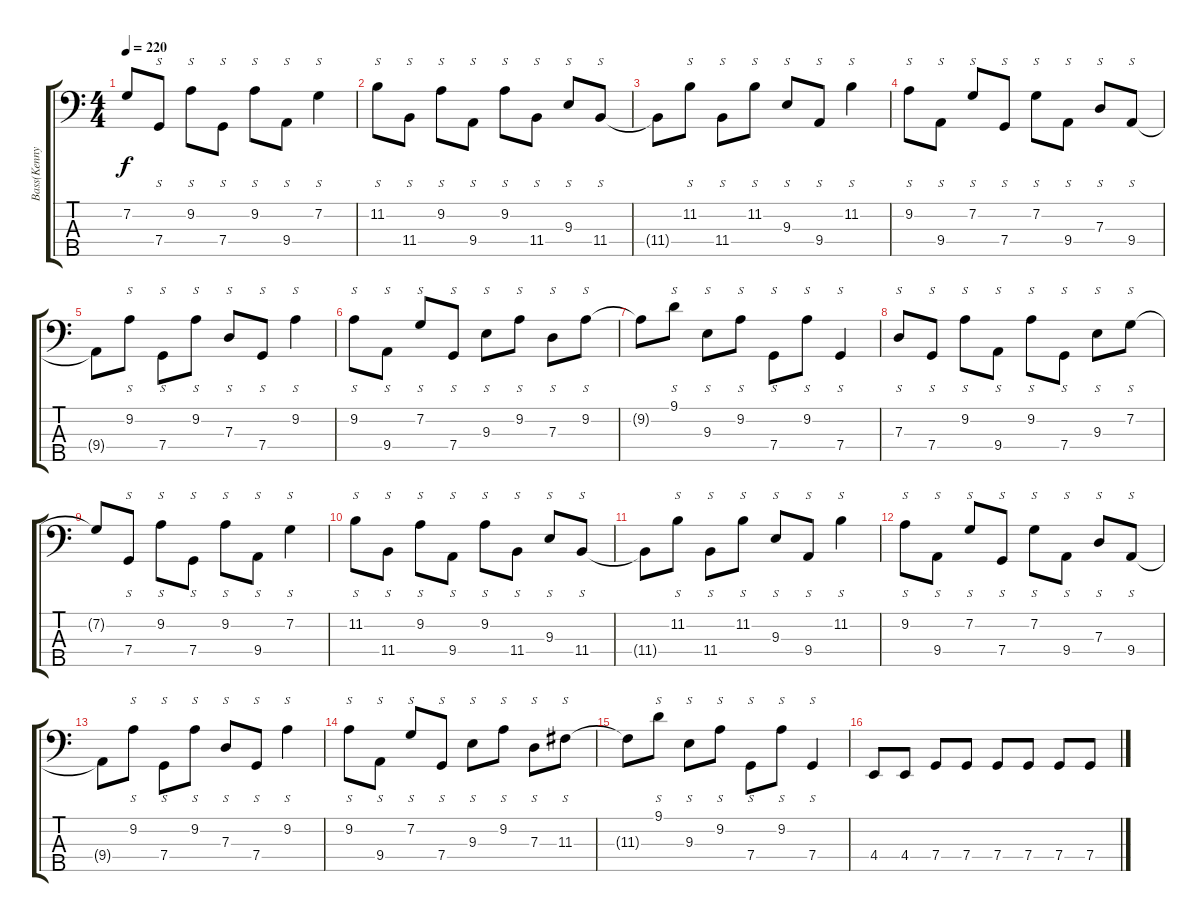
\track ("Bass(Kenny Arehart)" "Bass(Kenny") {instrument electricbassfinger}
\staff {score tabs}
\tuning (F2 C2 G1 C1 A0) {hide}
\ts (4 4)
\tempo 220
\clef f4
\ks c
7.2{t}.8{dy f} 7.4.8{s} 9.2.8{s} 7.4.8{s} 9.2.8{s} 9.4.8{s} 7.2.4{s} |
11.2.8{s} 11.4.8{s} 9.2.8{s} 9.4.8{s} 9.2.8{s} 11.4.8{s} 9.3.8{s} 11.4.8{s} |
11.4{t}.8 11.2.8{s} 11.4.8{s} 11.2.8{s} 9.3.8{s} 9.4.8{s} 11.2.4{s} |
9.2.8{s} 9.4.8{s} 7.2.8{s} 7.4.8{s} 7.2.8{s} 9.4.8{s} 7.3.8{s} 9.4.8{s} |
9.4{t}.8 9.2.8{s} 7.4.8{s} 9.2.8{s} 7.3.8{s} 7.4.8{s} 9.2.4{s} |
9.2.8{s} 9.4.8{s} 7.2.8{s} 7.4.8{s} 9.3.8{s} 9.2.8{s} 7.3.8{s} 9.2.8{s} |
9.2{t}.8 9.1.8{s} 9.3.8{s} 9.2.8{s} 7.4.8{s} 9.2.8{s} 7.4.4{s} |
7.3.8{s} 7.4.8{s} 9.2.8{s} 9.4.8{s} 9.2.8{s} 7.4.8{s} 9.3.8{s} 7.2.8{s} |
7.2{t}.8 7.4.8{s} 9.2.8{s} 7.4.8{s} 9.2.8{s} 9.4.8{s} 7.2.4{s} |
11.2.8{s} 11.4.8{s} 9.2.8{s} 9.4.8{s} 9.2.8{s} 11.4.8{s} 9.3.8{s} 11.4.8{s} |
11.4{t}.8 11.2.8{s} 11.4.8{s} 11.2.8{s} 9.3.8{s} 9.4.8{s} 11.2.4{s} |
9.2.8{s} 9.4.8{s} 7.2.8{s} 7.4.8{s} 7.2.8{s} 9.4.8{s} 7.3.8{s} 9.4.8{s} |
9.4{t}.8 9.2.8{s} 7.4.8{s} 9.2.8{s} 7.3.8{s} 7.4.8{s} 9.2.4{s} |
9.2.8{s} 9.4.8{s} 7.2.8{s} 7.4.8{s} 9.3.8{s} 9.2.8{s} 7.3.8{s} 11.3.8{s} |
11.3{t}.8 9.1.8{s} 9.3.8{s} 9.2.8{s} 7.4.8{s} 9.2.8{s} 7.4.4{s} |
4.4.8 4.4.8 7.4.8 7.4.8 7.4.8 7.4.8 7.4.8 7.4.8
